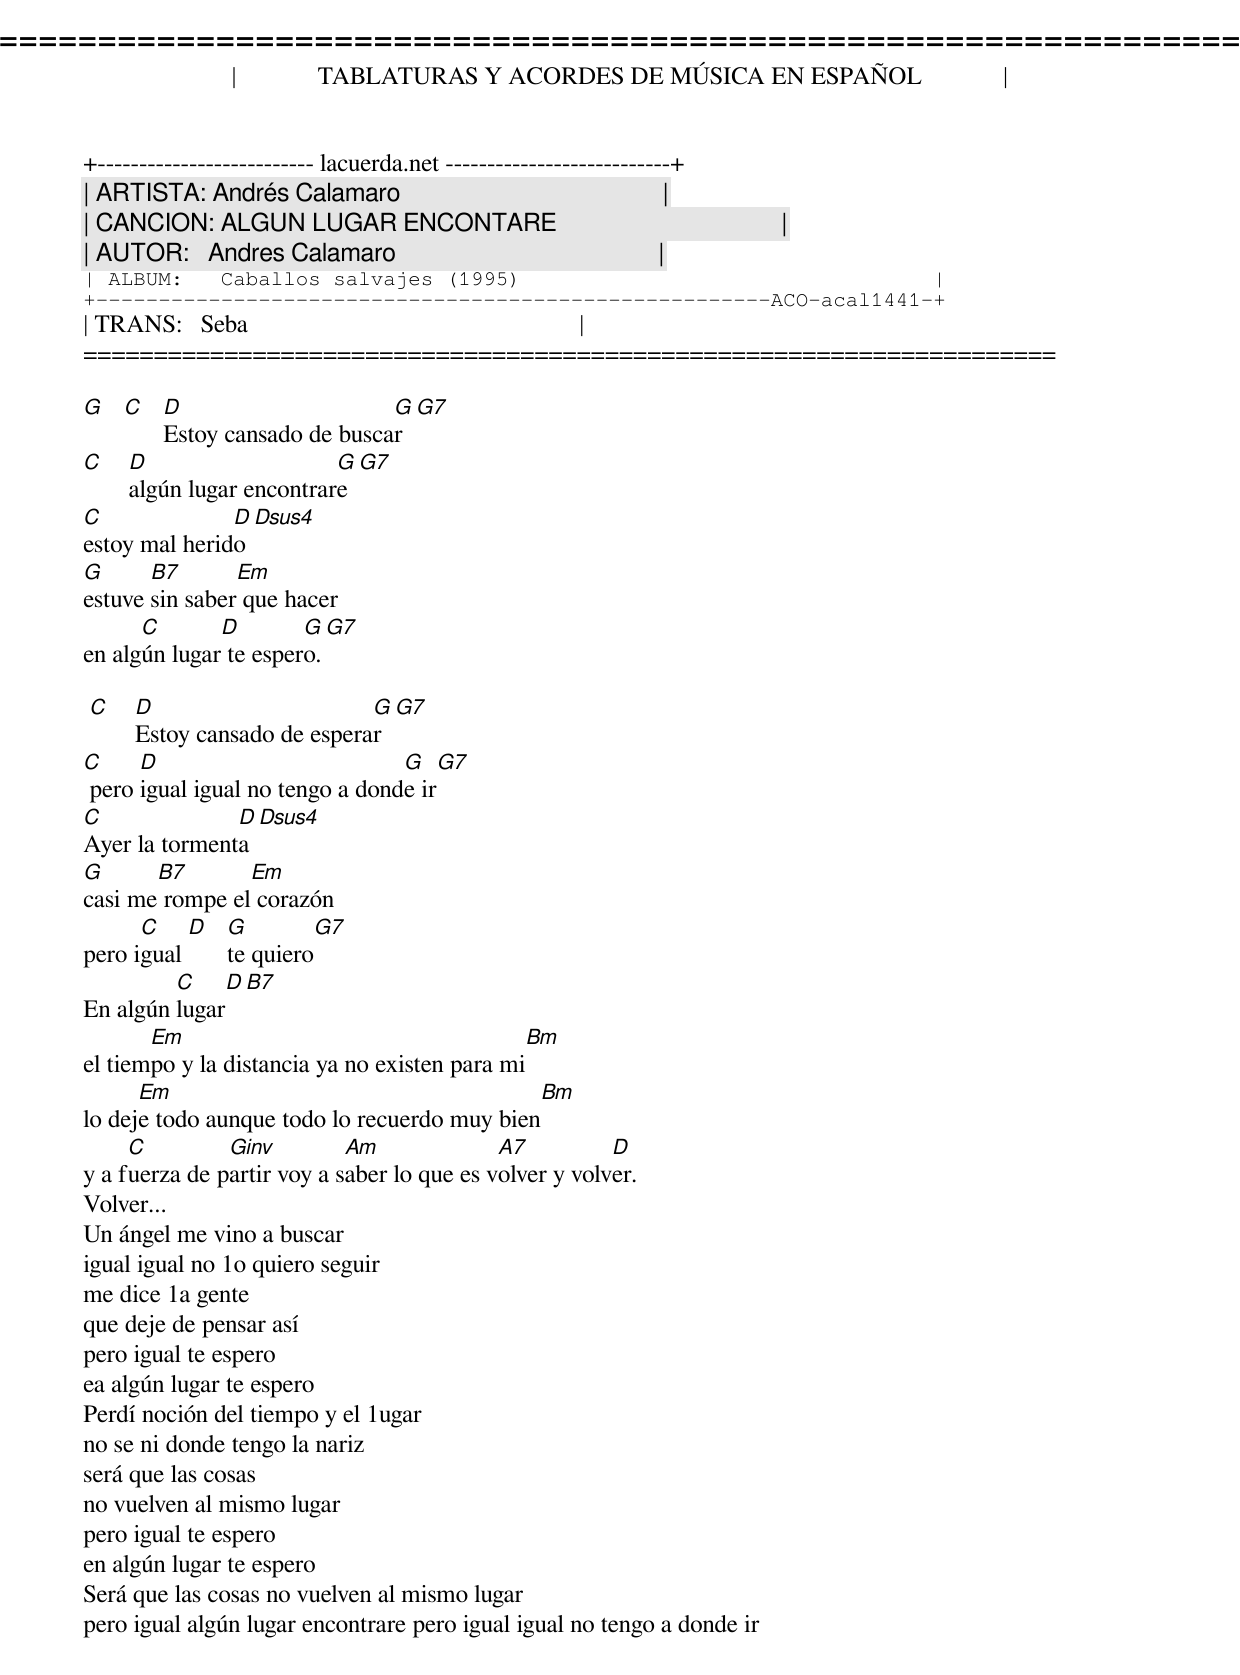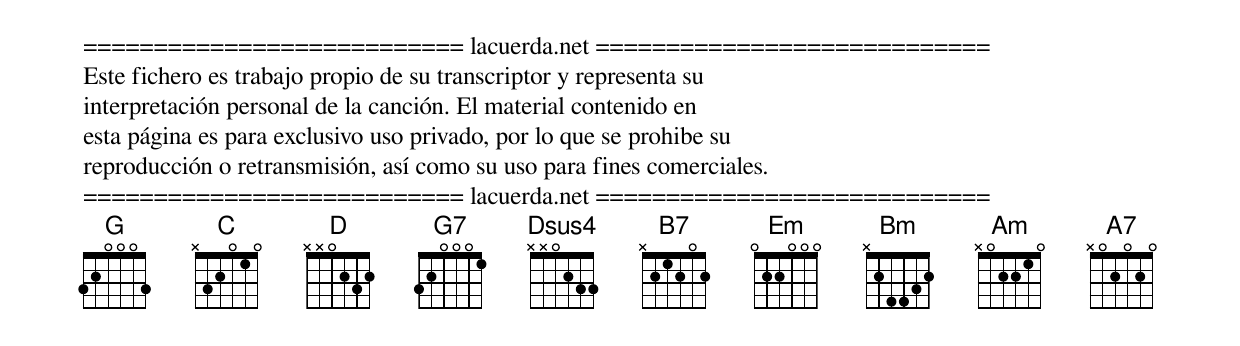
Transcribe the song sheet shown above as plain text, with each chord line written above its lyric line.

=====================================================================
|             TABLATURAS Y ACORDES DE MÚSICA EN ESPAÑOL             |
+-------------------------- lacuerda.net ---------------------------+
| ARTISTA: Andrés Calamaro                                          |
| CANCION: ALGUN LUGAR ENCONTARE                                    |
| AUTOR:   Andres Calamaro                                          |
| ALBUM:   Caballos salvajes (1995)                                 |
+------------------------------------------------------ACO-acal1441-+
| TRANS:   Seba                                                     |
=====================================================================

G  C  D                     G    G7
      Estoy cansado de buscar
C   D                    G    G7
    algún lugar encontrare
C              D    Dsus4
estoy mal herido
G      B7       Em
estuve sin saber que hacer
      C       D        G    G7
en algún lugar te espero.

 C   D                      G    G7
     Estoy cansado de esperar
C     D                          G       G7
 pero igual igual no tengo a donde ir
C              D  Dsus4
Ayer la tormenta
G      B7       Em
casi me rompe el corazón
      C    D  G         G7
pero igual    te quiero
         C              D   B7
En algún lugar
       Em                                       Bm
el tiempo y la distancia ya no existen para mi
      Em                                       Bm
lo deje todo aunque todo lo recuerdo muy bien
     C         Ginv         Am              A7          D
y a fuerza de partir voy a saber lo que es volver y volver.
Volver...
Un ángel me vino a buscar
igual igual no 1o quiero seguir
me dice 1a gente
que deje de pensar así
pero igual te espero
ea algún lugar te espero
Perdí noción del tiempo y el 1ugar
no se ni donde tengo la nariz
será que las cosas
no vuelven al mismo lugar
pero igual te espero
en algún lugar te espero
Será que las cosas no vuelven al mismo lugar
pero igual algún lugar encontrare pero igual igual no tengo a donde ir


Ginv:002033


=========================== lacuerda.net ============================
Este fichero es trabajo propio de su transcriptor y representa su
interpretación personal de la canción. El material contenido en
esta página es para exclusivo uso privado, por lo que se prohibe su
reproducción o retransmisión, así como su uso para fines comerciales.
=========================== lacuerda.net ============================
